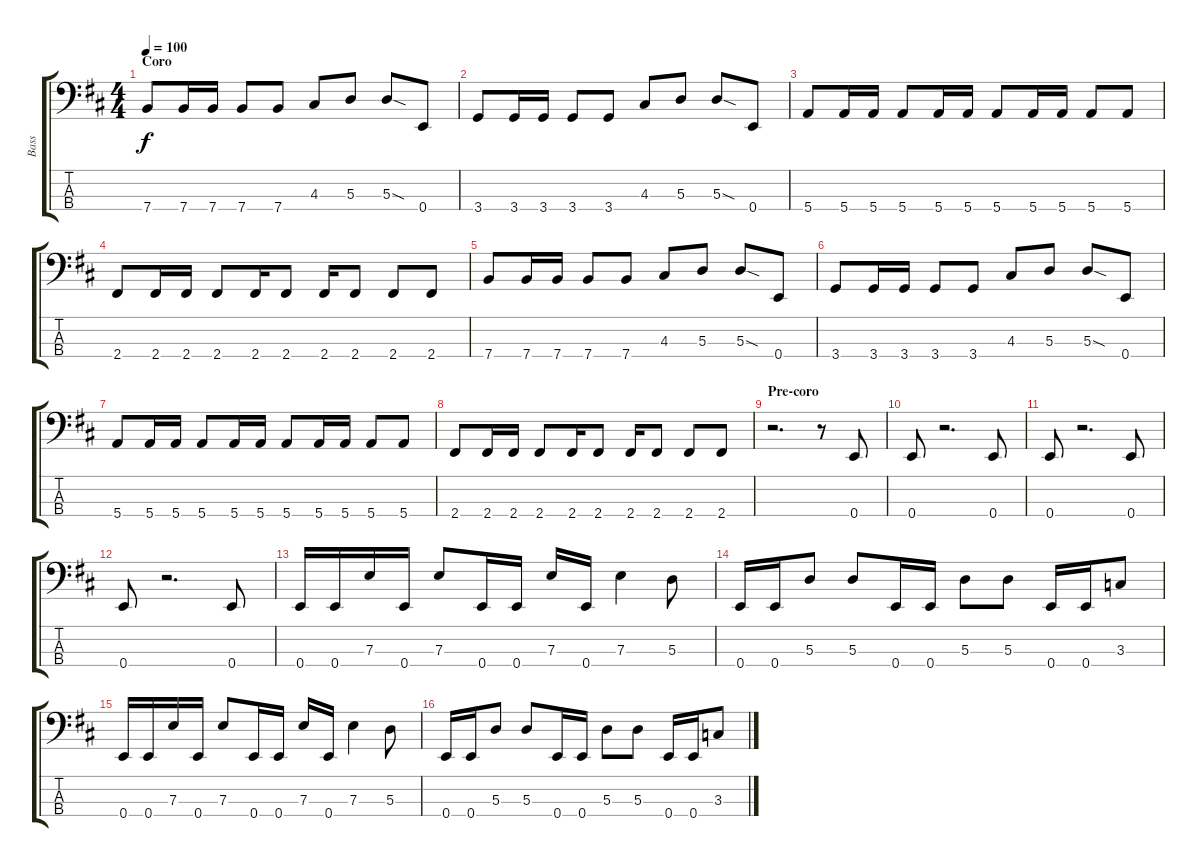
\track ("Bass" "Bass") {instrument slapbass1}
\staff {score tabs}
\tuning (G2 D2 A1 E1) {hide}
\ts (4 4)
\section ("" "Coro")
\tempo 100
\clef f4
\ks d
7.4.8{dy f} 7.4.16 7.4.16 7.4.8 7.4.8 4.3.8 5.3.8 5.3{sod}.8 0.4.8 |
3.4.8 3.4.16 3.4.16 3.4.8 3.4.8 4.3.8 5.3.8 5.3{sod}.8 0.4.8 |
5.4.8 5.4.16 5.4.16 5.4.8 5.4.16 5.4.16 5.4.8 5.4.16 5.4.16 5.4.8 5.4.8 |
2.4.8 2.4.16 2.4.16 2.4.8 2.4.16 2.4.8 2.4.16 2.4.8 2.4.8 2.4.8 |
7.4.8 7.4.16 7.4.16 7.4.8 7.4.8 4.3.8 5.3.8 5.3{sod}.8 0.4.8 |
3.4.8 3.4.16 3.4.16 3.4.8 3.4.8 4.3.8 5.3.8 5.3{sod}.8 0.4.8 |
5.4.8 5.4.16 5.4.16 5.4.8 5.4.16 5.4.16 5.4.8 5.4.16 5.4.16 5.4.8 5.4.8 |
2.4.8 2.4.16 2.4.16 2.4.8 2.4.16 2.4.8 2.4.16 2.4.8 2.4.8 2.4.8 |
\section ("" "Pre-coro")
r.2{d} r.8 0.4.8 |
0.4.8 r.2{d} 0.4.8 |
0.4.8 r.2{d} 0.4.8 |
0.4.8 r.2{d} 0.4.8 |
0.4.16 0.4.16 7.3.16 0.4.16 7.3.8 0.4.16 0.4.16 7.3.16 0.4.16 7.3.4 5.3.8 |
0.4.16 0.4.16 5.3.8 5.3.8 0.4.16 0.4.16 5.3.8 5.3.8 0.4.16 0.4.16 3.3.8 |
0.4.16 0.4.16 7.3.16 0.4.16 7.3.8 0.4.16 0.4.16 7.3.16 0.4.16 7.3.4 5.3.8 |
0.4.16 0.4.16 5.3.8 5.3.8 0.4.16 0.4.16 5.3.8 5.3.8 0.4.16 0.4.16 3.3.8
